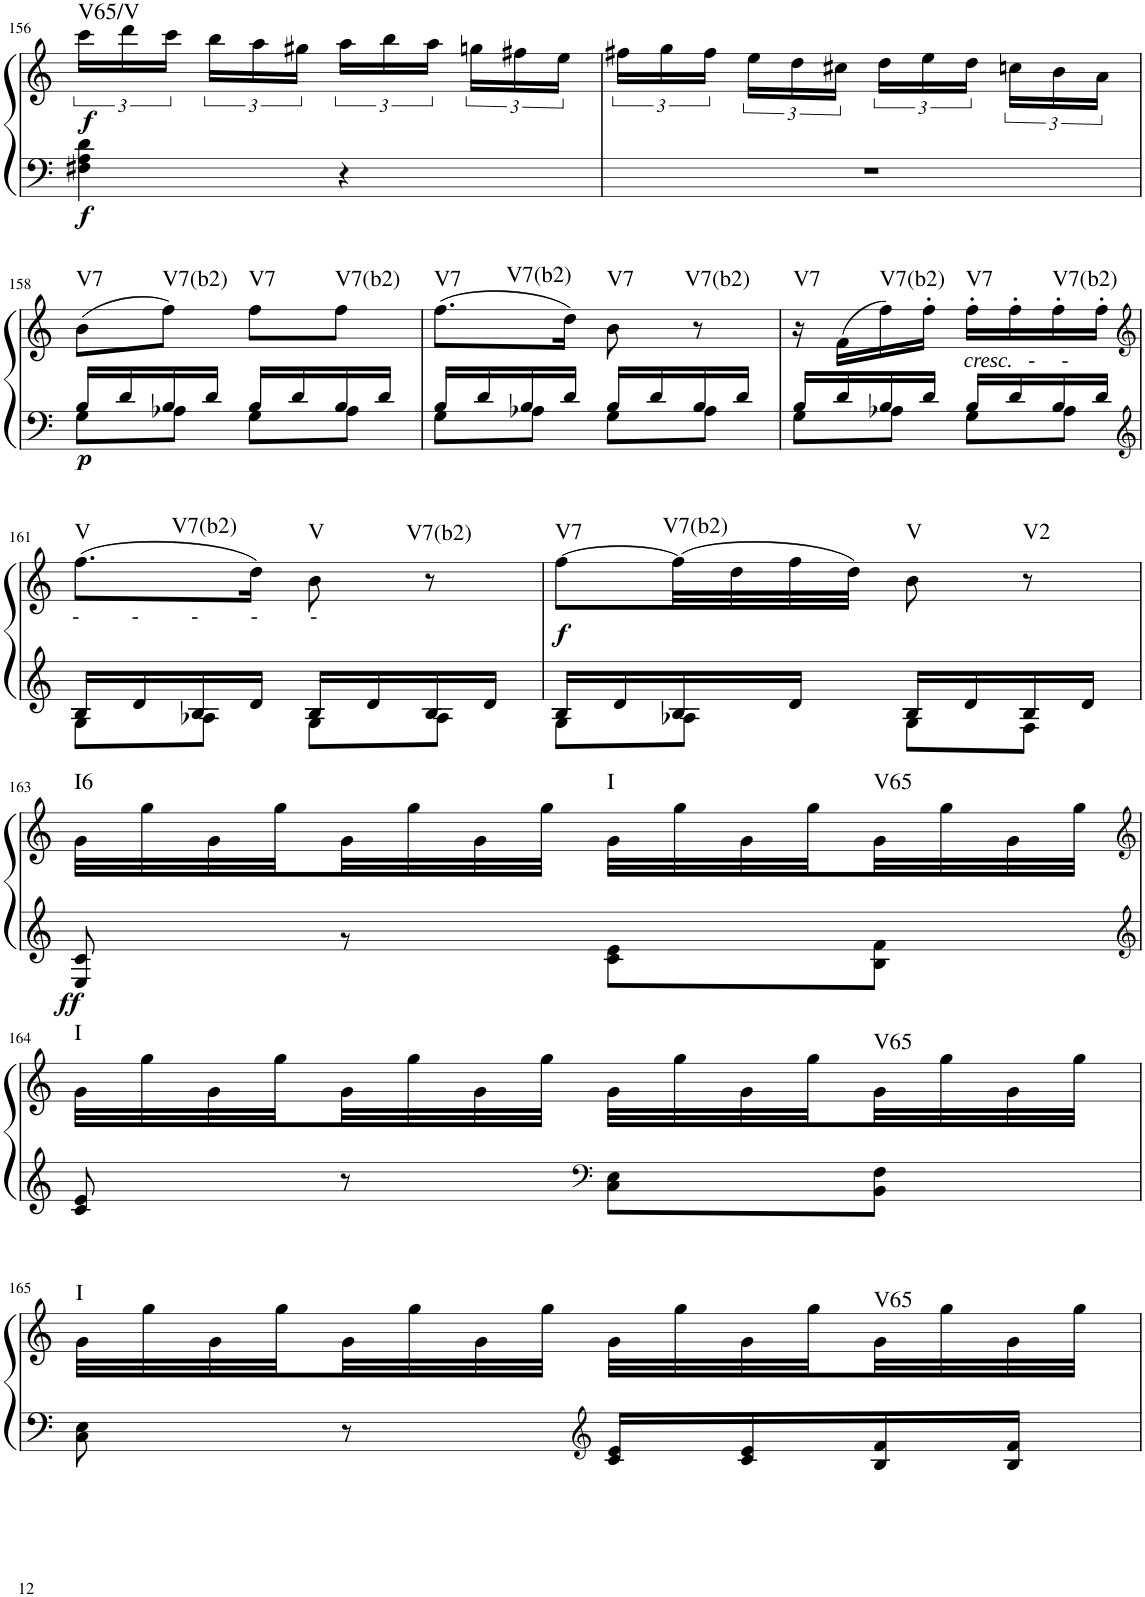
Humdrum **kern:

**kern	**kern	**dynam	**harte
*part1	*part1	*part1	*part1
*staff2	*staff1	*staff1/2	*
*I"Klavier linke Hand	*	*	*
!!LO:PB:g=z
*clefF4	*clefG2	*	*
*k[]	*k[]	*	*
*M2/4	*M2/4	*	*
=156	=156	=156	=156
!	!	!LO:DY:b=2	!
!	!	!LO:DY:n=1:b	!LO:H:kt=V65/V
4F#X\ 4A\ 4d\	24ccc\LL	f f	N
.	24ddd\	.	.
.	24ccc\JJ	.	.
.	24bb\LL	.	.
.	24aa\	.	.
.	24gg#X\JJ	.	.
4r	24aa\LL	.	.
.	24bb\	.	.
.	24aa\JJ	.	.
.	24ggn\LL	.	.
.	24ff#X\	.	.
.	24ee\JJ	.	.
=157	=157	=157	=157
2r	24ff#X\LL	.	.
.	24gg\	.	.
.	24ff#\JJ	.	.
.	24ee\LL	.	.
.	24dd\	.	.
.	24cc#X\JJ	.	.
.	24dd\LL	.	.
.	24ee\	.	.
.	24dd\JJ	.	.
.	24ccn\LL	.	.
.	24b\	.	.
.	24a\JJ	.	.
!!LO:LB:g=z
=158	=158	=158	=158
*^	*	*	*
!	!	!	!LO:DY:b=2	!LO:H:kt=V7
16B/LL	8G\L	(8b\L	p	N
16d/	.	.	.	.
!	!	!	!	!LO:H:kt=V7(b2)
16B/	8A-X\J	8ff\J)	.	N
16d/JJ	.	.	.	.
!	!	!	!	!LO:H:kt=V7
16B/LL	8G\L	8ff\L	.	N
16d/	.	.	.	.
!	!	!	!	!LO:H:kt=V7(b2)
16B/	8A-\J	8ff\J	.	N
16d/JJ	.	.	.	.
=159	=159	=159	=159	=159
!	!	!	!	!LO:H:n=1:kt=V7
!	!	!	!	!LO:H:n=2:kt=V7(b2)
16B/LL	8G\L	(8.ff\L	.	N N
16d/	.	.	.	.
16B/	8A-X\J	.	.	.
16d/JJ	.	16dd\Jk)	.	.
!	!	!	!	!LO:H:kt=V7
16B/LL	8G\L	8b\	.	N
16d/	.	.	.	.
!	!	!	!	!LO:H:kt=V7(b2)
16B/	8A-\J	8r	.	N
16d/JJ	.	.	.	.
=160	=160	=160	=160	=160
!	!	!	!	!LO:H:kt=V7
16B/LL	8G\L	16r	.	N
16d/	.	(16f\LL	.	.
!	!	!	!	!LO:H:kt=V7(b2)
16B/	8A-X\J	16ff\)	.	N
16d/JJ	.	16ff'\JJ	.	.
!	!	!LO:TX:b:i:t=cresc.   -     -	!	!LO:H:kt=V7
16B/LL	8G\L	16ff'\LL	.	N
16d/	.	16ff'\	.	.
!	!	!	!	!LO:H:kt=V7(b2)
16B/	8A-\J	16ff'\	.	N
16d/JJ	.	16ff'\JJ	.	.
!!LO:LB:g=z
=161	=161	=161	=161	=161
*clefG2	*	*clefG2	*	*
!	!	!LO:TX:b:i:t=-          -          -          -          -	!	!LO:H:n=1:kt=V
!	!	!	!	!LO:H:n=2:kt=V7(b2)
16B/LL	8G\L	(8.ff\L	.	N N
16d/	.	.	.	.
16B/	8A-X\J	.	.	.
16d/JJ	.	16dd\Jk)	.	.
!	!	!	!	!LO:H:kt=V
16B/LL	8G\L	8b\	.	N
16d/	.	.	.	.
!	!	!	!	!LO:H:kt=V7(b2)
16B/	8A-\J	8r	.	N
16d/JJ	.	.	.	.
=162	=162	=162	=162	=162
!	!	!	!LO:DY:b	!LO:H:kt=V7
16B/LL	8G\L	[8ff\L	f	N
16d/	.	.	.	.
!	!	!	!	!LO:H:kt=V7(b2)
16B/	8A-X\J	(32ff\LL]	.	N
.	.	32dd\	.	.
16d/JJ	.	32ff\	.	.
.	.	32dd\JJJ)	.	.
!	!	!	!	!LO:H:kt=V
16B/LL	8G\L	8b\	.	N
16d/	.	.	.	.
!	!	!	!	!LO:H:kt=V2
16B/	8F\J	8r	.	N
16d/JJ	.	.	.	.
!!LO:LB:g=z
=163	=163	=163	=163	=163
!	!	!	!LO:DY:b=2	!LO:H:kt=I6
2ryy	8E/ 8c/	32g\LLL	ff	N
.	.	32gg\	.	.
.	.	32g\	.	.
.	.	32gg\	.	.
.	8r	32g\	.	.
.	.	32gg\	.	.
.	.	32g\	.	.
.	.	32gg\JJJ	.	.
!	!	!	!	!LO:H:kt=I
.	8c\ 8e\L	32g\LLL	.	N
.	.	32gg\	.	.
.	.	32g\	.	.
.	.	32gg\	.	.
!	!	!	!	!LO:H:kt=V65
.	8B\ 8f\J	32g\	.	N
.	.	32gg\	.	.
.	.	32g\	.	.
.	.	32gg\JJJ	.	.
*v	*v	*	*	*
!!LO:LB:g=z
=164	=164	=164	=164
*clefG2	*clefG2	*	*
!	!	!	!LO:H:kt=I
8c/ 8e/	32g\LLL	.	N
.	32gg\	.	.
.	32g\	.	.
.	32gg\	.	.
8r	32g\	.	.
.	32gg\	.	.
.	32g\	.	.
.	32gg\JJJ	.	.
*clefF4	*	*	*
8C\ 8E\L	32g\LLL	.	.
.	32gg\	.	.
.	32g\	.	.
.	32gg\	.	.
!	!	!	!LO:H:kt=V65
8BB\ 8F\J	32g\	.	N
.	32gg\	.	.
.	32g\	.	.
.	32gg\JJJ	.	.
!!LO:LB:g=z
=165	=165	=165	=165
!	!	!	!LO:H:kt=I
8C\ 8E\	32g\LLL	.	N
.	32gg\	.	.
.	32g\	.	.
.	32gg\	.	.
8r	32g\	.	.
.	32gg\	.	.
.	32g\	.	.
.	32gg\JJJ	.	.
*clefG2	*	*	*
16c/ 16e/LL	32g\LLL	.	.
.	32gg\	.	.
16c/ 16e/	32g\	.	.
.	32gg\	.	.
!	!	!	!LO:H:kt=V65
16B/ 16f/	32g\	.	N
.	32gg\	.	.
16B/ 16f/JJ	32g\	.	.
.	32gg\JJJ	.	.
=	=	=	=
*-	*-	*-	*-
